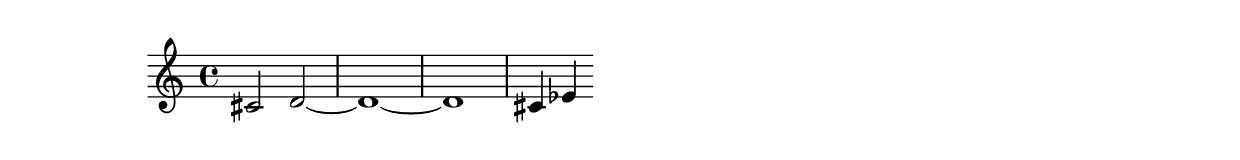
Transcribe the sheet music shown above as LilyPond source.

% 2017-02-18 22:30

\version "2.18.2"
\language "english"

\header {
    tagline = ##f
}

\layout {}

\paper {}

\score {
    \new Staff {
        cs'2
        d'2 ~
        d'1 ~
        d'1
        cs'4
        ef'4
    }
}